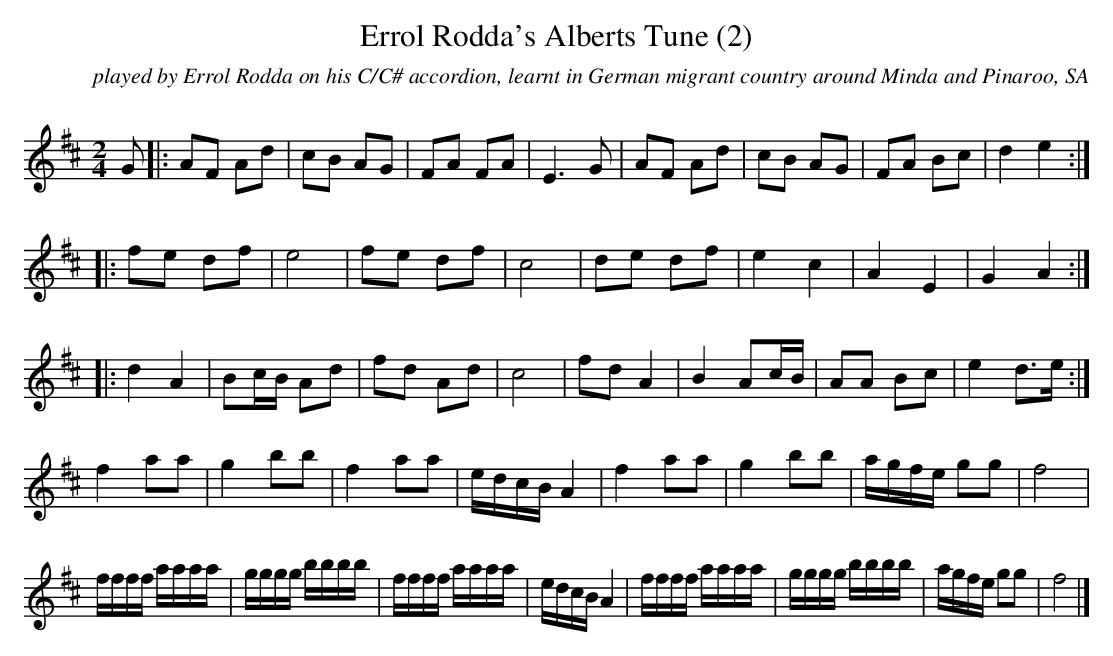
X:1
T:Errol Rodda's Alberts Tune (2)
C:played by Errol Rodda on his C/C# accordion, learnt in German migrant country around Minda and Pinaroo, SA
Q:120
M:2/4
L:1/8
K:D
V:1
G|:AF Ad|cB AG|FA FA|E3G|AF Ad|cB AG|FA Bc|d2e2:|
|:fe df|e4|fe df|c4|de df|e2 c2|A2 E2|G2A2:|
|:d2A2|Bc/B/ Ad|fd Ad|c4|fdA2|B2 Ac/B/|AA Bc|e2d>e:|
f2aa|g2bb|f2 aa|e/d/c/B/ A2|f2aa|g2bb|a/g/f/e/ gg|f4|
f/f/f/f/ a/a/a/a/|g/g/g/g/ b/b/b/b/|f/f/f/f/ a/a/a/a/|e/d/c/B/ A2|f/f/f/f/ a/a/a/a/|g/g/g/g/ b/b/b/b/|a/g/f/e/ gg|f4|]
